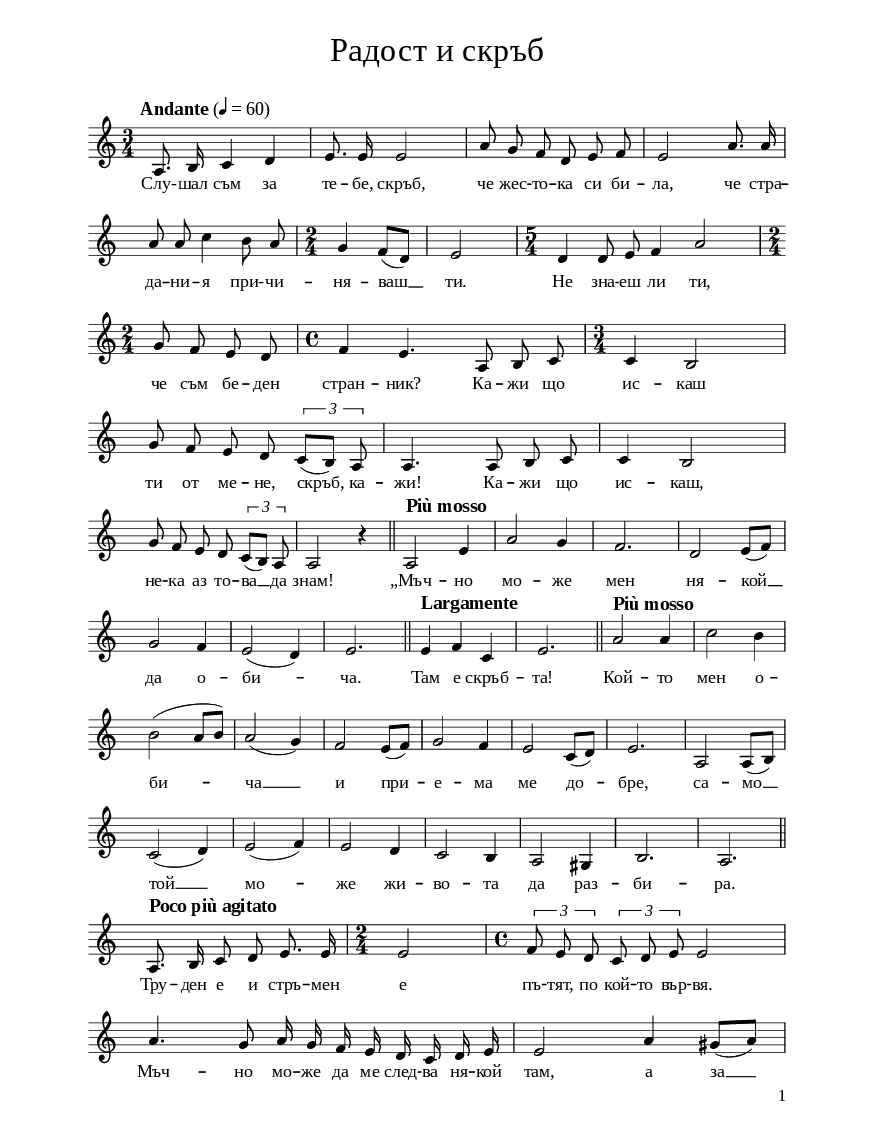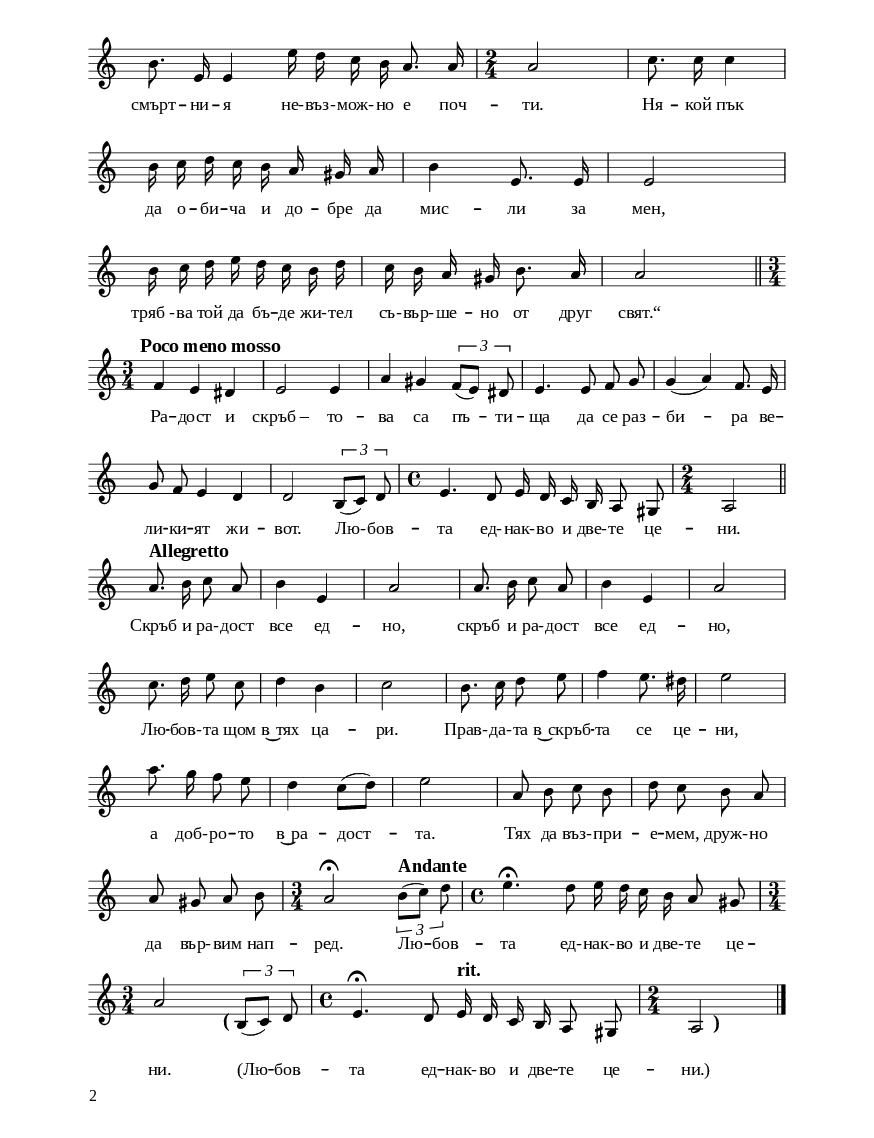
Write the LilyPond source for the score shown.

\version "2.24.3"

\include "include/globals.ily"

\bookpart {
  \label #'ref122
  \tocItem \markup "Радост и скръб"
  \paper {
    print-all-headers = ##t
    print-page-number = ##t
    print-first-page-number = ##t

    % put page numbers on the bottom
    oddHeaderMarkup = \markup ""
    evenHeaderMarkup = \markup ""
    oddFooterMarkup = \markup
    \fill-line {
      ""
      \if \should-print-page-number \fromproperty #'page:page-number-string
    }
    evenFooterMarkup = \markup
    \fill-line {
      \if \should-print-page-number \fromproperty #'page:page-number-string
      ""
    }

    left-margin = 1.5\cm
    right-margin = 1.5\cm
    top-margin = 1.6\cm
    bottom-margin = 1.2\cm
    ragged-bottom = ##t % do not spread the staves to fill the whole vertical space

    % change distance between staves
    system-system-spacing =
    #'((basic-distance . 10)
       (minimum-distance . 6)
       (padding . 1)
       (stretchability . 12))
  }
  \score {
    \include "include/score-layout.ily"

    \new Staff \relative c' {
      \clef treble
      \key a \minor
      \time 3/4
      \tempoFunc "Andante" 4 "60"
      \autoBeamOff
      a8.  b16  c4  d4 | % 2
      e8.  e16  e2 | % 3
      a8  g8  f8  d8  e8
      f8 |  % 4
      e2  a8.  a16  | \break % 5
      a8  a8  c4  b8  a8 | % 6
      \time 2/4  | % 6
      g4  f8 [(  d8 )] | % 7
      e2 | % 8
      \time 5/4  | % 8
      d4  d8  e8  f4  a2 | \break % 9
      \time 2/4  | % 9
      g8  f8  e8  d8   | \time 4/4 f4
      e4.  a,8  b8  c8 | % 11
      \time 3/4 c4  b2  | \break % 12
      g'8  f8  e8  d8
      \tuplet 3/2 { c8 ( [  b8 )]  a8  }
      |  % 13
      a4.  a8  b8  c8 | % 14
      c4  b2  \break | % 15
      g'8  f8  e8  d8
      \tuplet 3/2 { c8 ( [  b8] ) a8 }
      | % 16
      a2 r4 \bar "||" % 17
      \tempo"Più mosso" a2 e'4 | % 18
      a2  g4 | % 19
      f2. |
      d2  e8 ( [  f8 ) ] | \break % 21
      g2  f4 |  % 22
      e2 (  d4 ) | % 23
      e2. \bar "||" |
      \tempo"Largamente" e4 f4  c4  | % 25
      e2. \bar "||"
      \tempo "Più mosso" a2 a4 | % 27
      c2  b4  | \break % 28
      b2 (  a8 [  b8 ) ] | % 29
      a2 (  g4 ) |
      f2  e8 ( [  f8 ) ] | % 31
      g2  f4 | % 32
      e2  c8 ( [  d8 ) ] | % 33
      e2. | % 34
      a,2  a8 ( [  b8 ) ] \break | % 35
      c2 (  d4 ) | % 36
      e2 (  f4 ) | % 37
      e2  d4 | % 38
      c2  b4 | % 39
      a2  gis4 |
      b2. | % 41
      a2. \bar "||"
      \break  | % 42
      \tempo"Poco più agitato" a8. b16
      c8  d8  e8.  e16 | % 43
      \time 2/4  | % 43
      e2 | % 44
      \time 4/4  | % 44
      \tuplet 3/2 {f8   e8  d8 }
      \tuplet 3/2 {c8  d8  e8 }
      e2  |
      a4.  g8  a16  g16  f16
      e16  d16  c16  d16  e16 | % 46
      e2  a4  gis8 ( [  a8 ) ] \break | % 47
      b8.  e,16  e4  e'16
      d16  c16  b16  a8.  a16 |  % 48
      \time 2/4  | % 48
      a2 |   % 49
      c8.  c16  c4  \break |
      b16  c16  d16  c16
      b16  a16  gis16  a16 | % 51
      b4  e,8.  e16 | % 52
      e2  | \break % 53
      b'16  c16  d16  e16
      d16  c16  b16  d16 |  % 54
      c16  b16  a16  gis16
      b8.  a16 | % 55
      a2 \break \bar "||" | % 56
      \time 3/4  | % 56
      \tempo "Poco meno mosso" f4 e4
      dis4 | % 57
      e2  e4 | % 58
      a4  gis4
      \tuplet 3/2 { f8 ( [  e8 ] )  dis8  }
      | % 59
      e4.  e8  f8  g8 |
      g4 (  a4 )  f8.  e16  | \break % 61
      g8  f8  e4  d4 | % 62
      d2
      \tuplet 3/2 { b8 ( [  c8 ) ]  d8  }
      | % 63
      \time 4/4 e4.  d8  e16  d16  c16
      b16  a8  gis8 | % 64
      \time 2/4 a2 \bar "||"  \break | % 65
      \tempo"Allegretto" a'8. b16
      c8  a8  | % 66
      b4  e,4  | % 67
      a2  | % 68
      a8.  b16  c8  a8  | % 69
      b4  e,4  |
      a2  \break  | % 71
      c8.  d16  e8  c8  | % 72
      d4  b4  | % 73
      c2  | % 74
      b8.  c16  d8  e8  | % 75
      f4  e8.  dis16  | % 76
      e2  \break  | % 77
      a8. g16 f8 e8  | % 78
      d4 c8 ( [ d8 ) ] | % 79
      e2 |
      a,8 b8 c8 b8  | % 81
      d8 c8 b8  a8  \break | % 82
      a8  gis8  a8 b8 | % 83
      \time 3/4  | % 83
      a2 ^\fermata
      \tuplet 3/2 { \tempo "Andante" b8 ( [ c8 ) ] d8  }
      \time 4/4  | % 84
      e4. \fermata
      d8 e16  d16 c16  b16
      a8 gis8 | \break % 85

      \time 3/4 a2

      \tuplet 3/2 {
        \once \override TextScript.extra-offset = #'(-1.8 . 3.5)
        b,8-\markup \bold \fontsize #+2 {"("}
        ( [ c8 ) ] d8
      } |
      \time 4/4   % 84
      e4. \fermata
      d8 \tempo "rit." e16  d16 c16  b16
      a8 gis8 |
      \time 2/4
      \override TextScript.extra-offset = #'(3 . 3.0)
      a2-\markup \bold \fontsize #+2 {")"}
      \bar "|."
    }

    \addlyrics {
      "Слу-" -- шал съм за те -- бе, скръб,
      че жес -- то -- ка си би -- ла, че
      стра -- да -- ни -- я "при-" -- чи -- ня
      -- ваш __  ти. Не зна -- еш ли ти,
      че съм бе -- ден стран -- ник? Ка
      -- жи що ис -- каш ти от ме -- не,
      скръб, ка -- жи! Ка -- жи що
      ис -- каш, не -- ка аз то -- ва __
      да знам! "„Мъч" -- но мо -- же
      мен ня -- кой __  да о -- би
      -- ча. Там е скръб -- та! Кой --
      то мен о -- би  --  ча __
      и при  -- е -- ма ме до  --
      бре, са -- мо __ той __ мо
      -- же жи -- во -- та да раз -- би
      -- ра. Тру -- ден е и стръ -- мен
      е пъ -- тят, по кой -- то вър --
      вя. Мъч -- но мо -- же да ме след
      -- ва ня -- кой там, а за __
      смърт -- ни -- я "не-" -- "въз-" -- "мож-" --
      но е поч -- ти. Ня -- кой пък да
      о -- би -- ча и до -- бре да мис --
      ли за мен, "тряб -" -- ва той да бъ
      -- де "жи-" -- тел "съ-" -- "вър-" -- ше -- но
      от друг "свят.“" Ра -- дост и
      "скръб –" то -- ва са пъ  -- ти --
      ща да се раз -- би -- ра ве --
      ли -- ки -- ят жи -- вот. "Лю-"  --
      бов -- та "ед-" -- "нак-" -- во и "две-" --
      те це -- ни. Скръб и "ра-" -- дост
      все ед -- но, скръб и "ра-" -- дост
      все ед -- но, Лю -- "бов-" -- та щом
      в~тях ца -- ри. "Прав-" -- "да-" -- та
      в~скръб -- та се це -- ни, а "доб-"
      -- ро -- то в~ра -- дост  -- та.
      Тях да "въз-" -- при -- е -- мем, "друж-"
      -- но да "вър-" -- вим нап -- ред. Лю
      -- бов -- та "ед-" -- "нак-" -- во и
      "две-" -- те це -- ни. (Лю
      -- бов -- та ед -- "нак-" -- во и
      две -- те це -- ни.)
    }

    \header {
      title = \titleFunc "Радост и скръб" "Radost i skrăb"
    }

    \midi{}

  } % score


} % bookpart
